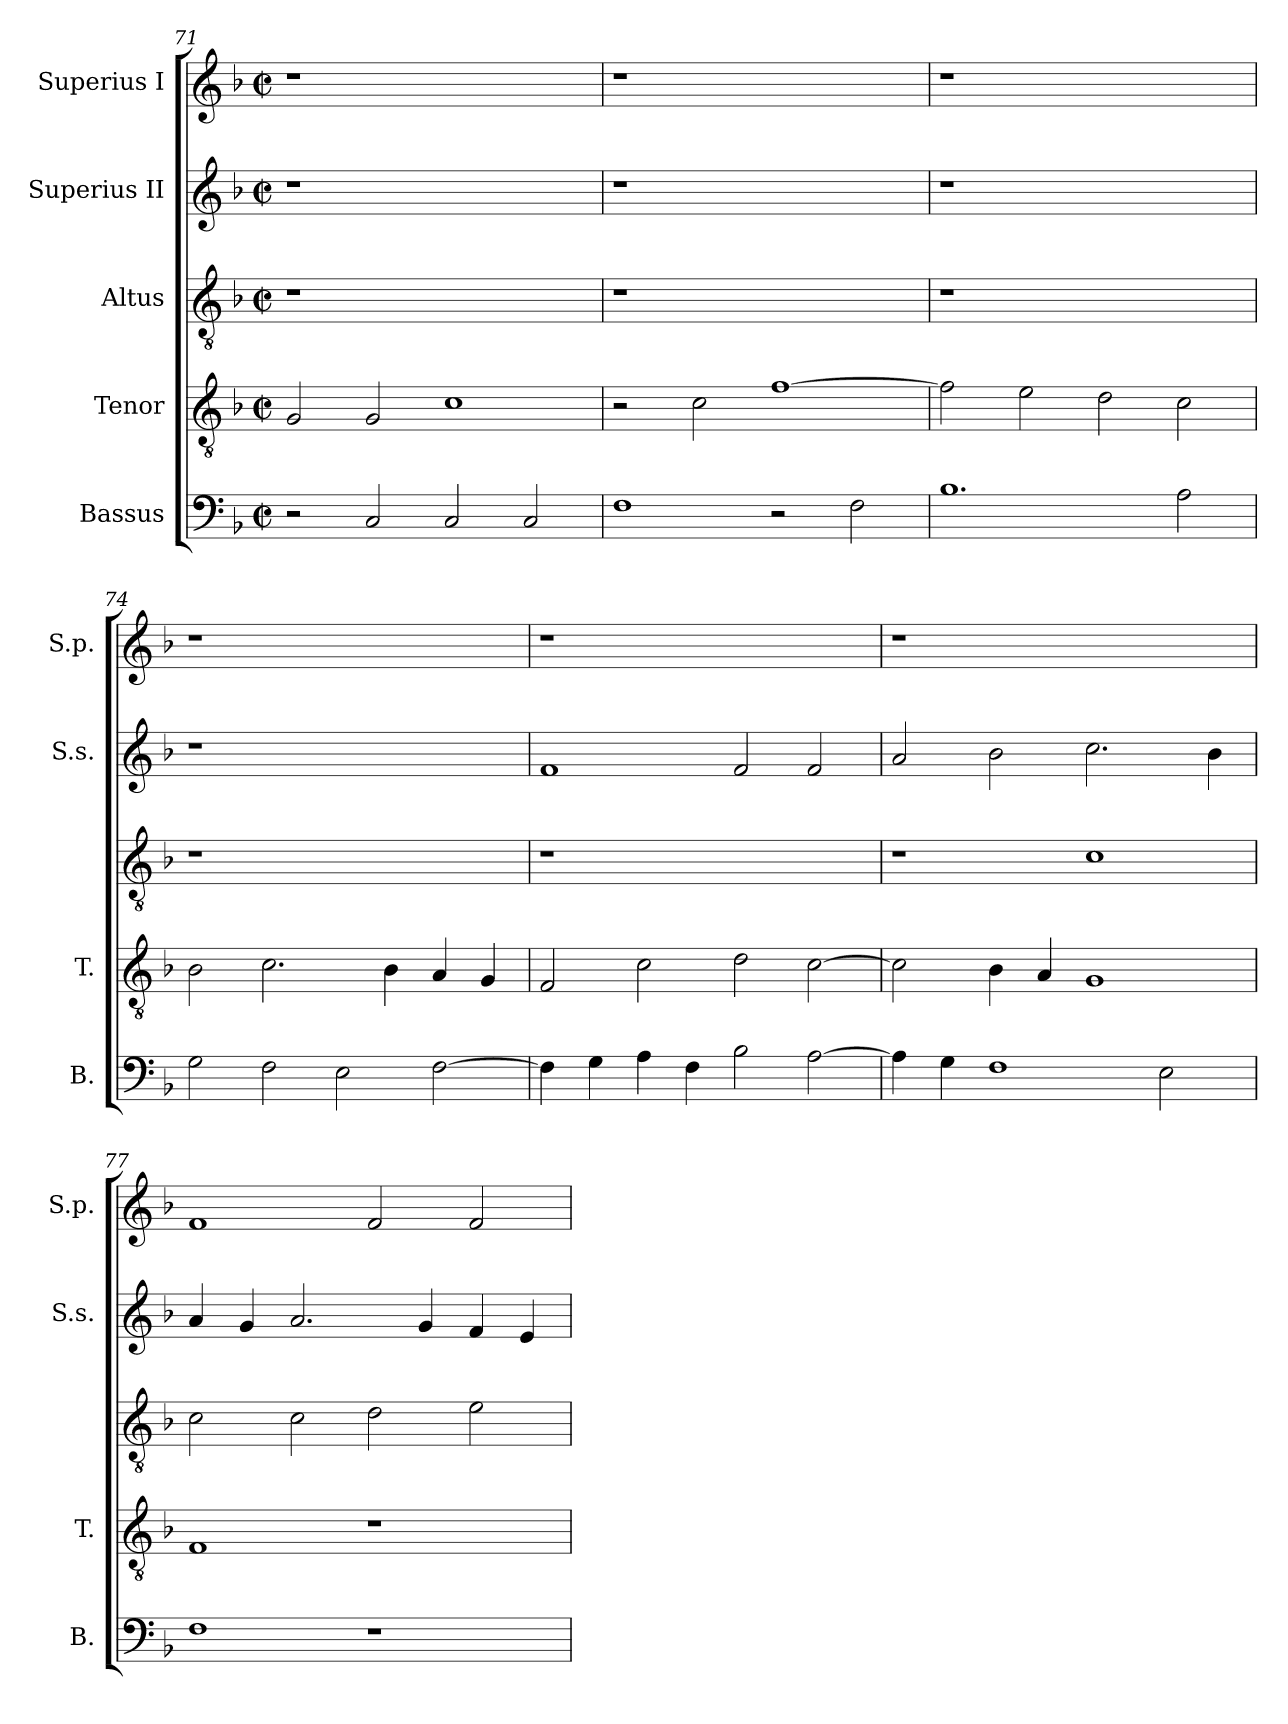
**kern	**kern	**kern	**kern	**kern
*part5	*part4	*part3	*part2	*part1
*staff5	*staff4	*staff3	*staff2	*staff1
*I"Bassus	*I"Tenor	*I"Altus	*I"Superius II	*I"Superius I
*I'B.	*I'T.	*	*I'S.s.	*I'S.p.
*clefF4	*clefGv2	*clefGv2	*clefG2	*clefG2
*	*ITrd7c12	*ITrd7c12	*	*
*k[b-]	*k[b-]	*k[b-]	*k[b-]	*k[b-]
*F:	*F:	*F:	*F:	*F:
*M2/2	*M2/2	*M2/2	*M2/2	*M2/2
*met(c|)	*met(c|)	*met(c|)	*met(c|)	*met(c|)
=71	=71	=71	=71	=71
!	!	!LO:N:vis=1	!LO:N:vis=1	!LO:N:vis=1
2r	2GGi/	1r	1r	1r
2Ci/	2GGi/	.	.	.
2Ci/	1Ci	1ryy	1ryy	1ryy
2Ci/	.	.	.	.
=72	=72	=72	=72	=72
!	!	!LO:N:vis=1	!LO:N:vis=1	!LO:N:vis=1
1Fi	2r	1r	1r	1r
.	2Ci\	.	.	.
2r	[>1Fi	1ryy	1ryy	1ryy
2Fi\	.	.	.	.
=73	=73	=73	=73	=73
!	!	!LO:N:vis=1	!LO:N:vis=1	!LO:N:vis=1
1.B-i	2Fi\]	1r	1r	1r
.	2Ei\	.	.	.
.	2Di\	1ryy	1ryy	1ryy
2Ai\	2Ci\	.	.	.
=74	=74	=74	=74	=74
!	!	!LO:N:vis=1	!LO:N:vis=1	!LO:N:vis=1
2Gi\	2BB-i\	1r	1r	1r
2Fi\	2.Ci\	.	.	.
2Ei\	.	1ryy	1ryy	1ryy
.	4BB-i\	.	.	.
[>2Fi\	4AAi/	.	.	.
.	4GGi/	.	.	.
!!LO:LB:g=z
=75	=75	=75	=75	=75
!	!	!LO:N:vis=1	!	!LO:N:vis=1
4Fi\]	2FFi/	1r	1fi	1r
4Gi\	.	.	.	.
4Ai\	2Ci\	.	.	.
4Fi\	.	.	.	.
2B-i\	2Di\	1ryy	2fi/	1ryy
[>2Ai\	[>2Ci\	.	2fi/	.
=76	=76	=76	=76	=76
!	!	!	!	!LO:N:vis=1
4Ai\]	2Ci\]	1r	2ai/	1r
4Gi\	.	.	.	.
1Fi	4BB-i\	.	2b-i\	.
.	4AAi/	.	.	.
.	1GGi	1Ci	2.cci\	1ryy
2Ei\	.	.	.	.
.	.	.	4b-i\	.
=77	=77	=77	=77	=77
1Fi	1FFi	2Ci\	4ai/	1fi
.	.	.	4gi/	.
.	.	2Ci\	2.ai/	.
1r	1r	2Di\	.	2fi/
.	.	.	4gi/	.
.	.	2Ei\	4fi/	2fi/
.	.	.	4ei/	.
=	=	=	=	=
*-	*-	*-	*-	*-
